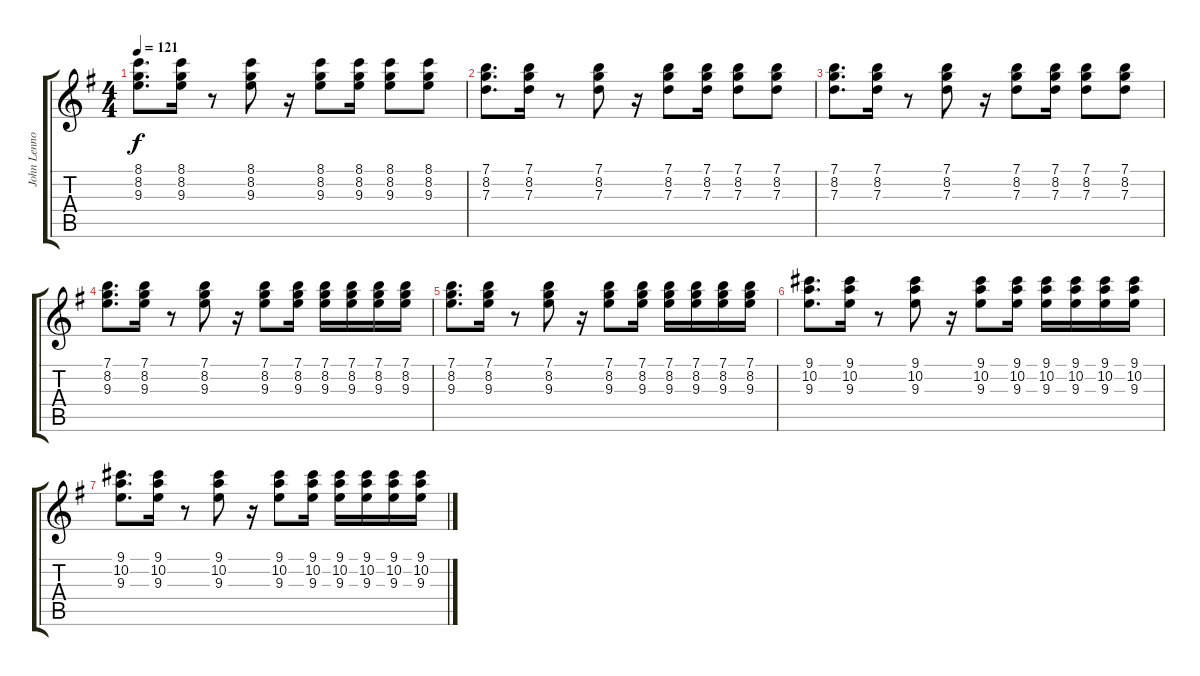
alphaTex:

\track ("John Lennon - Guitar" "John Lenno") {instrument electricguitarclean}
\staff {score tabs}
\tuning (E4 B3 G3 D3 A2 E2) {hide}
\ts (4 4)
\tempo 121
\clef g2
\ks g
(8.1 8.2 9.3).8{d dy f} (8.1 8.2 9.3).16 r.8 (8.1 8.2 9.3).8 r.16 (8.1 8.2 9.3).8 (8.1 8.2 9.3).16 (8.1 8.2 9.3).8 (8.1 8.2 9.3).8 |
(7.1 8.2 7.3).8{d} (7.1 8.2 7.3).16 r.8 (7.1 8.2 7.3).8 r.16 (7.1 8.2 7.3).8 (7.1 8.2 7.3).16 (7.1 8.2 7.3).8 (7.1 8.2 7.3).8 |
(7.1 8.2 7.3).8{d} (7.1 8.2 7.3).16 r.8 (7.1 8.2 7.3).8 r.16 (7.1 8.2 7.3).8 (7.1 8.2 7.3).16 (7.1 8.2 7.3).8 (7.1 8.2 7.3).8 |
(7.1 8.2 9.3).8{d} (7.1 8.2 9.3).16 r.8 (7.1 8.2 9.3).8 r.16 (7.1 8.2 9.3).8 (7.1 8.2 9.3).16 (7.1 8.2 9.3).16 (7.1 8.2 9.3).16 (7.1 8.2 9.3).16 (7.1 8.2 9.3).16 |
(7.1 8.2 9.3).8{d} (7.1 8.2 9.3).16 r.8 (7.1 8.2 9.3).8 r.16 (7.1 8.2 9.3).8 (7.1 8.2 9.3).16 (7.1 8.2 9.3).16 (7.1 8.2 9.3).16 (7.1 8.2 9.3).16 (7.1 8.2 9.3).16 |
(9.1 10.2 9.3).8{d} (9.1 10.2 9.3).16 r.8 (9.1 10.2 9.3).8 r.16 (9.1 10.2 9.3).8 (9.1 10.2 9.3).16 (9.1 10.2 9.3).16 (9.1 10.2 9.3).16 (9.1 10.2 9.3).16 (9.1 10.2 9.3).16 |
(9.1 10.2 9.3).8{d} (9.1 10.2 9.3).16 r.8 (9.1 10.2 9.3).8 r.16 (9.1 10.2 9.3).8 (9.1 10.2 9.3).16 (9.1 10.2 9.3).16 (9.1 10.2 9.3).16 (9.1 10.2 9.3).16 (9.1 10.2 9.3).16
